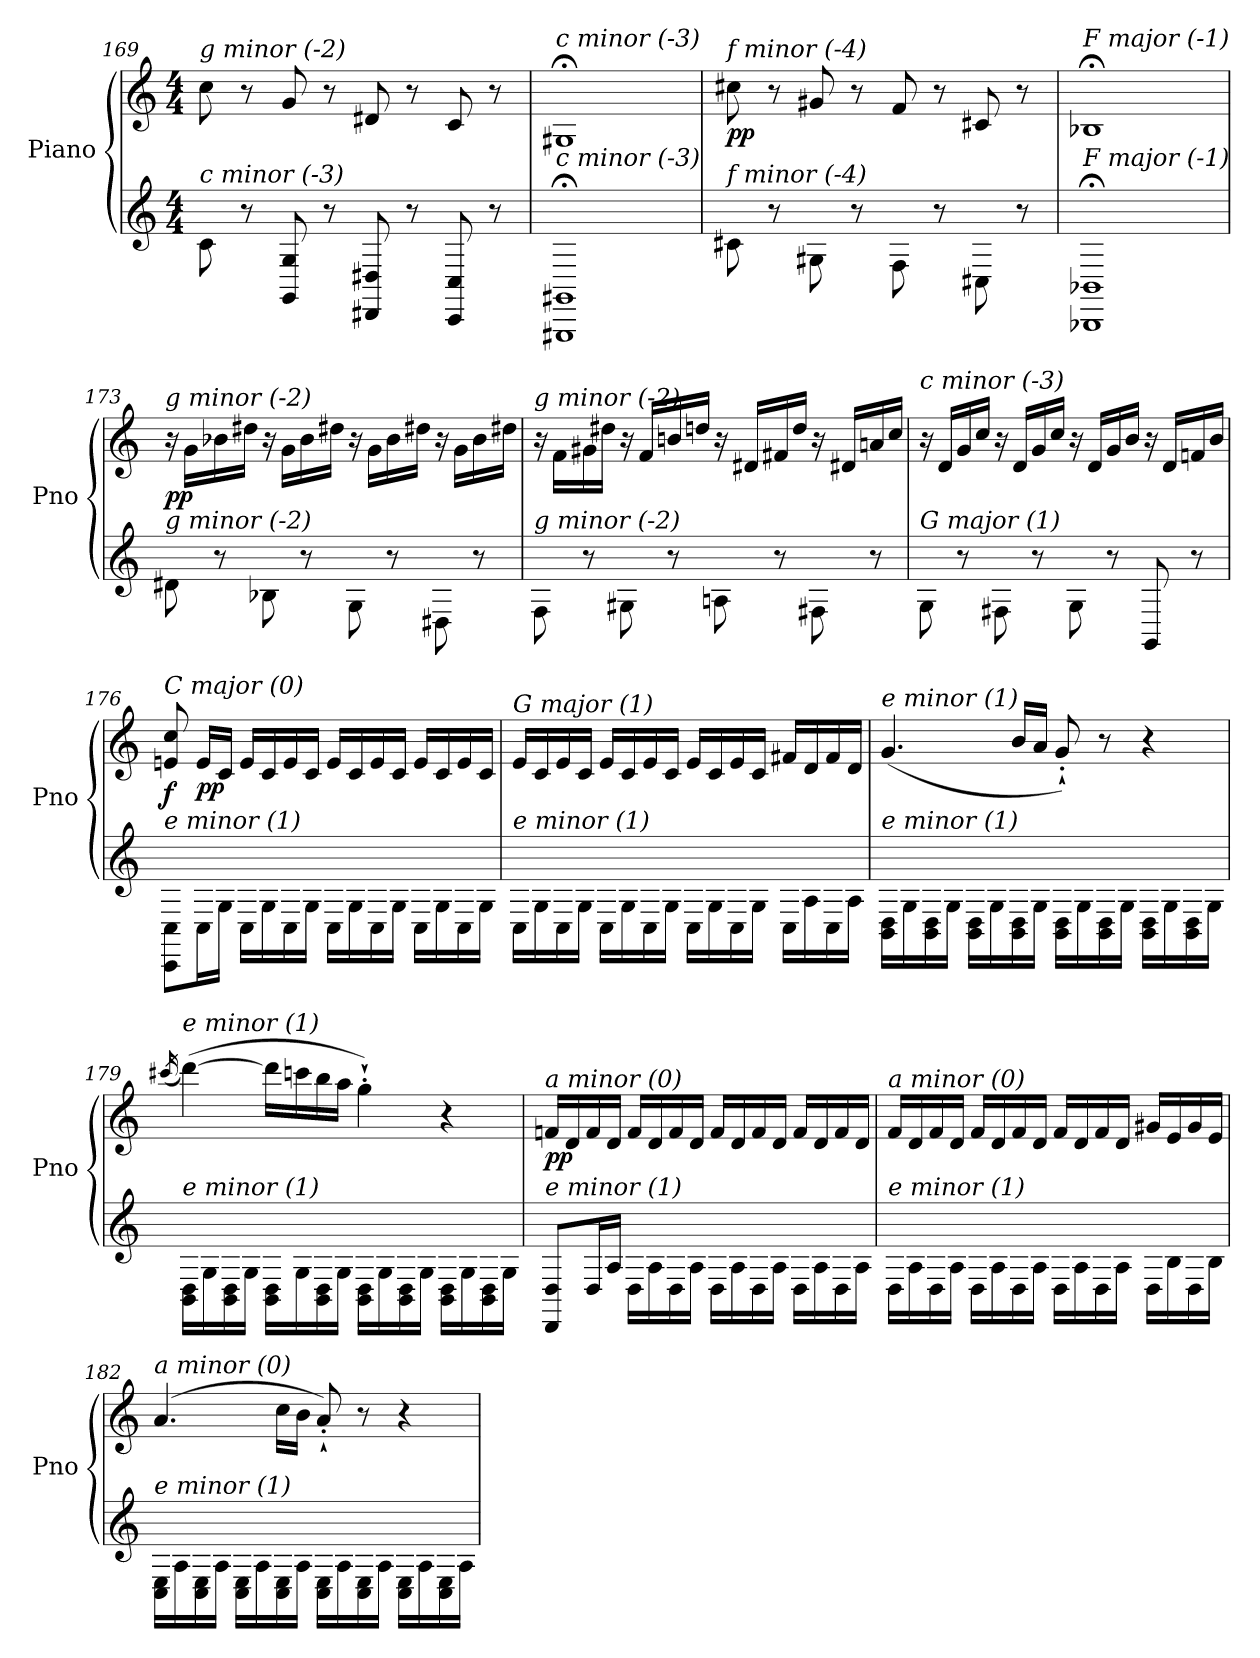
**kern	**kern	**dynam
*part1	*part1	*part1
*staff2	*staff1	*staff1/2
*I"Piano	*	*
*I'Pno	*	*
*clefG2	*clefG2	*
*k[]	*k[]	*
*M4/4	*M4/4	*
=169	=169	=169
!	!LO:TX:i:t=g minor (-2)	!
!LO:TX:i:t=c minor (-3)	!	!
8c\	8cc\	.
8r	8r	.
!	!	!LO:DY:b
8GG/ 8G/	8g/	other-dynamics
8r	8r	.
8DD#Xi/ 8D#Xi/	8d#Xi/	.
8r	8r	.
8CC/ 8C/	8c/	.
8r	8r	.
=170	=170	=170
!	!LO:TX:i:t=c minor (-3)	!
!LO:TX:i:t=c minor (-3)	!	!
1GGG#Xi;< 1GG#Xi;<	1G#X;<i	.
=171	=171	=171
!	!LO:TX:i:t=f minor (-4)	!
!LO:TX:i:t=f minor (-4)	!	!
!	!	!LO:DY:b
8c#Xi\	8cc#Xi\	pp
8r	8r	.
8G#Xi\	8g#Xi/	.
8r	8r	.
8F\	8f/	.
8r	8r	.
8C#Xi\	8c#Xi/	.
8r	8r	.
=172	=172	=172
!	!LO:TX:i:t=F major (-1)	!
!LO:TX:i:t=F major (-1)	!	!
1BBB-X;< 1BB-X;<	1B-X;<	.
!!LO:LB:g=z
=173	=173	=173
!	!LO:TX:i:t=g minor (-2)	!
!LO:TX:i:t=g minor (-2)	!	!
!	!	!LO:DY:b
8d#Xi\	16r	pp
.	16g\LL	.
8r	16b-X\	.
.	16dd#Xi\JJ	.
8B-X\	16r	.
.	16g\LL	.
8r	16b-\	.
.	16dd#Xi\JJ	.
8G\	16r	.
.	16g\LL	.
8r	16b-\	.
.	16dd#Xi\JJ	.
8D#Xi\	16r	.
.	16g\LL	.
8r	16b-\	.
.	16dd#Xi\JJ	.
=174	=174	=174
!	!LO:TX:i:t=g minor (-2)	!
!LO:TX:i:t=g minor (-2)	!	!
8F\	16r	.
.	16f\LL	.
8r	16g#Xi\	.
.	16dd#Xi\JJ	.
8G#Xi\	16r	.
.	16f/LL	.
8r	16bn/	.
.	16dd/JJ	.
8An\	16r	.
.	16d#Xi/LL	.
8r	16f#X/	.
.	16dd/JJ	.
8F#X\	16r	.
.	16d#Xi/LL	.
8r	16an/	.
.	16cc/JJ	.
!!LO:LB:g=z
=175	=175	=175
!	!LO:TX:i:t=c minor (-3)	!
!LO:TX:i:t=G major (1)	!	!
8G\	16r	.
.	16d/LL	.
8r	16g/	.
.	16cc/JJ	.
8F#X\	16r	.
.	16d/LL	.
8r	16g/	.
.	16cc/JJ	.
8G\	16r	.
.	16d/LL	.
8r	16g/	.
.	16b/JJ	.
8GG/	16r	.
.	16d/LL	.
8r	16fn/	.
.	16b/JJ	.
=176	=176	=176
!	!LO:TX:i:t=C major (0)	!
!LO:TX:i:t=e minor (1)	!	!
!	!	!LO:DY:b
8CC\ 8C\L	8en/ 8cc/	f
!	!	!LO:DY:b
16C\L	16e/LL	pp
16G\JJ	16c/JJ	.
16C\LL	16e/LL	.
16G\	16c/	.
16C\	16e/	.
16G\JJ	16c/JJ	.
16C\LL	16e/LL	.
16G\	16c/	.
16C\	16e/	.
16G\JJ	16c/JJ	.
16C\LL	16e/LL	.
16G\	16c/	.
16C\	16e/	.
16G\JJ	16c/JJ	.
=177	=177	=177
!	!LO:TX:i:t=G major (1)	!
!LO:TX:i:t=e minor (1)	!	!
16C\LL	16e/LL	.
16G\	16c/	.
16C\	16e/	.
16G\JJ	16c/JJ	.
16C\LL	16e/LL	.
16G\	16c/	.
16C\	16e/	.
16G\JJ	16c/JJ	.
16C\LL	16e/LL	.
16G\	16c/	.
16C\	16e/	.
16G\JJ	16c/JJ	.
16C\LL	16f#X/LL	.
16A\	16d/	.
16C\	16f#/	.
16A\JJ	16d/JJ	.
!!LO:PB:g=z
=178	=178	=178
!	!LO:TX:i:t=e minor (1)	!
!LO:TX:i:t=e minor (1)	!	!
16BB\ 16D\LL	(4.g/	.
16G\	.	.
16BB\ 16D\	.	.
16G\JJ	.	.
16BB\ 16D\LL	.	.
16G\	.	.
16BB\ 16D\	16b/LL	.
16G\JJ	16a/JJ	.
16BB\ 16D\LL	8g`'/)	.
16G\	.	.
16BB\ 16D\	8r	.
16G\JJ	.	.
16BB\ 16D\LL	4r	.
16G\	.	.
16BB\ 16D\	.	.
16G\JJ	.	.
=179	=179	=179
.	(16qccc#X/	.
!	!LO:TX:i:t=e minor (1)	!
!LO:TX:i:t=e minor (1)	!	!
16BB\ 16D\LL	([4ddd\)	.
16G\	.	.
16BB\ 16D\	.	.
16G\JJ	.	.
16BB\ 16D\LL	16ddd\LL]	.
16G\	16cccn\	.
16BB\ 16D\	16bb\	.
16G\JJ	16aa\JJ	.
16BB\ 16D\LL	4gg`'\)	.
16G\	.	.
16BB\ 16D\	.	.
16G\JJ	.	.
16BB\ 16D\LL	4r	.
16G\	.	.
16BB\ 16D\	.	.
16G\JJ	.	.
=180	=180	=180
!	!LO:TX:i:t=a minor (0)	!
!LO:TX:i:t=e minor (1)	!	!
!	!	!LO:DY:b
8DD/ 8D/L	16fn/LL	pp
.	16d/	.
16D/L	16f/	.
16A/JJ	16d/JJ	.
16D\LL	16f/LL	.
16A\	16d/	.
16D\	16f/	.
16A\JJ	16d/JJ	.
16D\LL	16f/LL	.
16A\	16d/	.
16D\	16f/	.
16A\JJ	16d/JJ	.
16D\LL	16f/LL	.
16A\	16d/	.
16D\	16f/	.
16A\JJ	16d/JJ	.
!!LO:LB:g=z
=181	=181	=181
!	!LO:TX:i:t=a minor (0)	!
!LO:TX:i:t=e minor (1)	!	!
16D\LL	16f/LL	.
16A\	16d/	.
16D\	16f/	.
16A\JJ	16d/JJ	.
16D\LL	16f/LL	.
16A\	16d/	.
16D\	16f/	.
16A\JJ	16d/JJ	.
16D\LL	16f/LL	.
16A\	16d/	.
16D\	16f/	.
16A\JJ	16d/JJ	.
16D\LL	16g#X/LL	.
16B\	16e/	.
16D\	16g#/	.
16B\JJ	16e/JJ	.
=182	=182	=182
!	!LO:TX:i:t=a minor (0)	!
!LO:TX:i:t=e minor (1)	!	!
16C\ 16E\LL	(4.a/	.
16A\	.	.
16C\ 16E\	.	.
16A\JJ	.	.
16C\ 16E\LL	.	.
16A\	.	.
16C\ 16E\	16cc\LL	.
16A\JJ	16b\JJ	.
16C\ 16E\LL	8a`'/)	.
16A\	.	.
16C\ 16E\	8r	.
16A\JJ	.	.
16C\ 16E\LL	4r	.
16A\	.	.
16C\ 16E\	.	.
16A\JJ	.	.
=	=	=
*-	*-	*-
